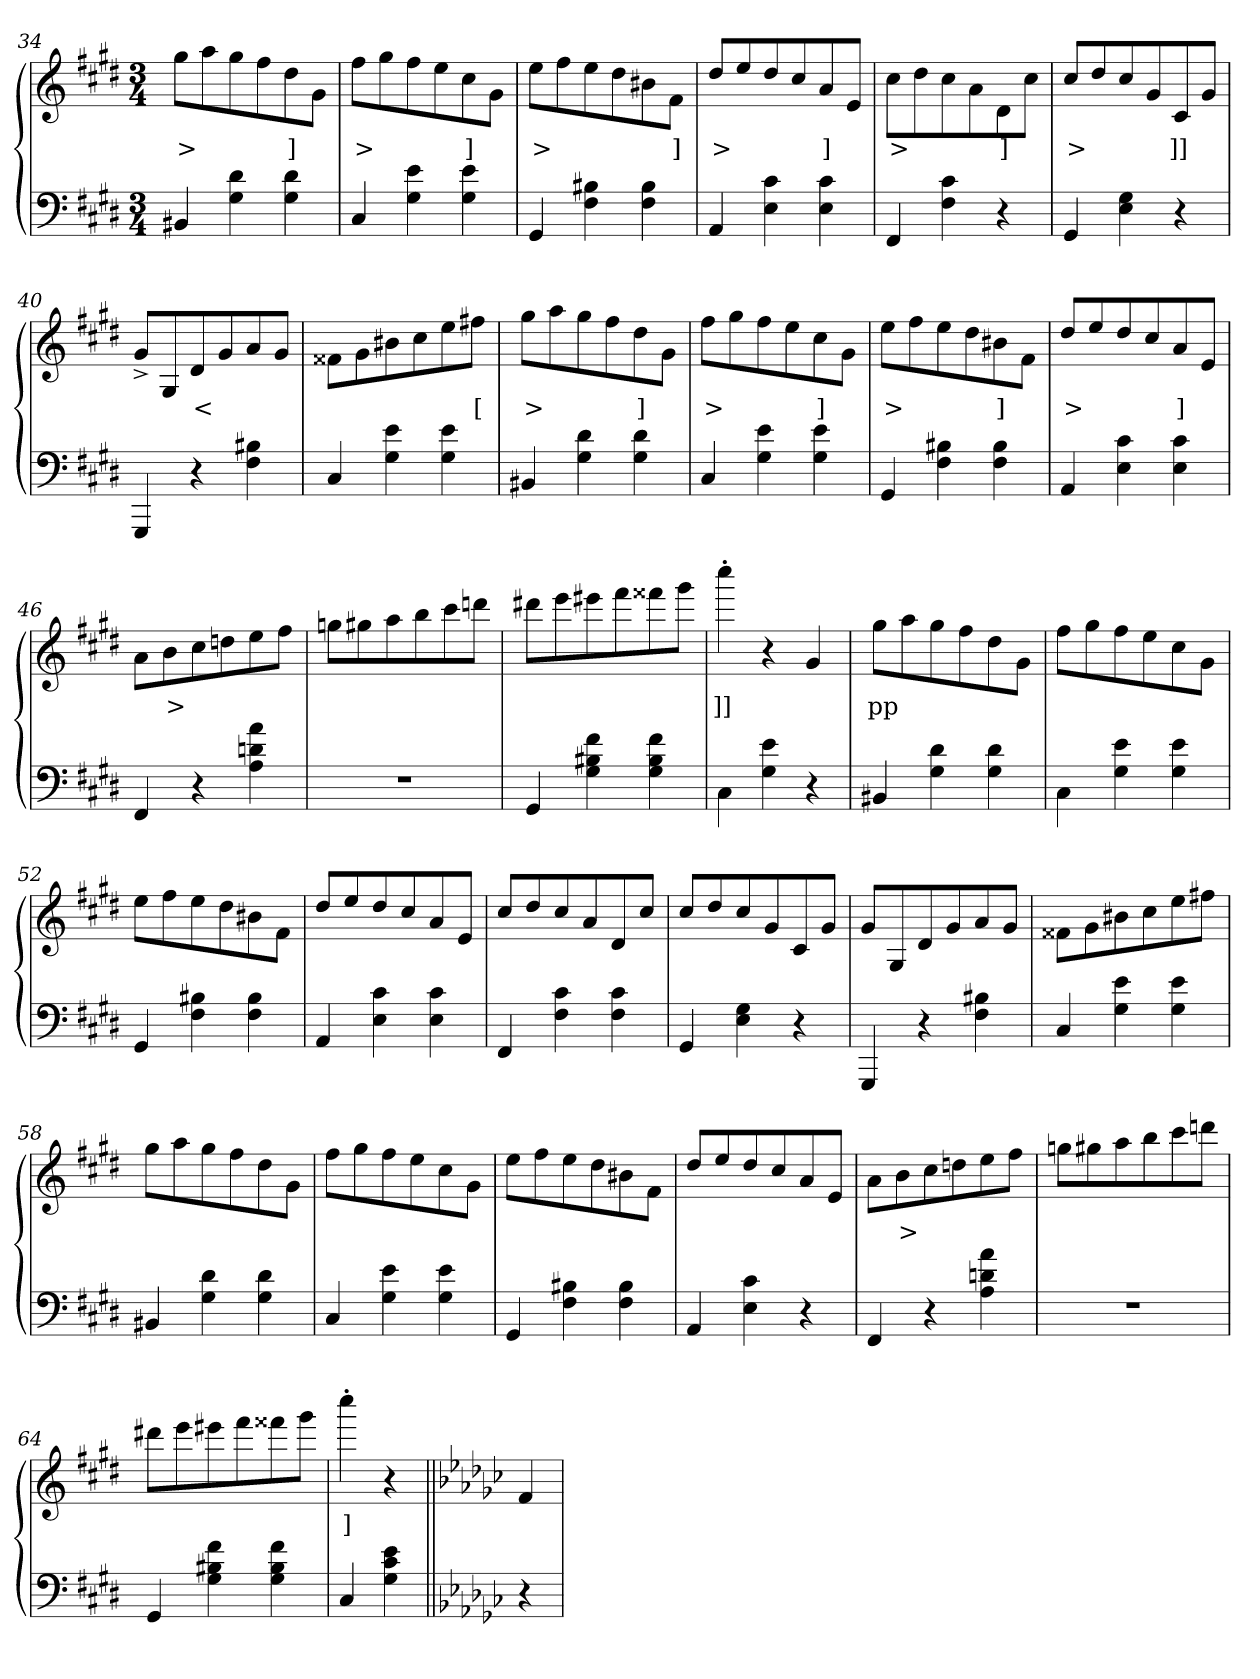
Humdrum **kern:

**kern	**kern	**text
*part2	*part1	*part1
*staff2	*staff1	*staff1
*clefF4	*clefG2	*
*k[f#c#g#d#]	*k[f#c#g#d#]	*
*M3/4	*M3/4	*
=34	=34	=34
4BB#X	8gg#L	>
.	8aa	.
4d# 4G#	8gg#	.
.	8ff#	.
4d# 4G#	8dd#	]
.	8g#J	.
=35	=35	=35
4C#	8ff#L	>
.	8gg#	.
4e 4G#	8ff#	.
.	8ee	.
4e 4G#	8cc#	]
.	8g#J	.
=36	=36	=36
4GG#	8eeL	>
.	8ff#	.
4B#X 4F#	8ee	.
.	8dd#	.
4B# 4F#	8b#X	.
.	8f#J	]
=37	=37	=37
4AA	8dd#L	>
.	8ee	.
4c# 4E	8dd#	.
.	8cc#	.
4c# 4E	8a	]
.	8eJ	.
=38	=38	=38
4FF#	8cc#\L	>
.	8dd#	.
4c# 4F#	8cc#	.
.	8a	.
4r	8d#	]
.	8cc#J	.
=39	=39	=39
4GG#	8cc#L	>
.	8dd#	.
4G# 4E	8cc#	.
.	8g#	.
4r	8c#	]]
.	8g#J	.
=40	=40	=40
4GGG#	8g#^>L	.
.	8G#	.
4r	8d#	<
.	8g#	.
4B#X 4F#	8a	.
.	8g#J	.
=41	=41	=41
4C#	8f##XL	.
.	8g#	.
4e 4G#	8b#X	.
.	8cc#	.
4e 4G#	8ee	.
.	8ff#XJ	[
=42	=42	=42
4BB#X	8gg#L	>
.	8aa	.
4d# 4G#	8gg#	.
.	8ff#	.
4d# 4G#	8dd#	]
.	8g#J	.
=43	=43	=43
4C#	8ff#L	>
.	8gg#	.
4e 4G#	8ff#	.
.	8ee	.
4e 4G#	8cc#	]
.	8g#J	.
=44	=44	=44
4GG#	8eeL	>
.	8ff#	.
4B#X 4F#	8ee	.
.	8dd#	.
4B# 4F#	8b#X	]
.	8f#J	.
=45	=45	=45
4AA	8dd#L	>
.	8ee	.
4c# 4E	8dd#	.
.	8cc#	.
4c# 4E	8a	]
.	8eJ	.
=46	=46	=46
4FF#	8aL	.
.	8b	>
4r	8cc#	.
.	8ddn	.
4a 4dn 4A	8ee	.
.	8ff#J	.
=47	=47	=47
2.r	8ggnL	.
.	8gg#X	.
.	8aa	.
.	8bb	.
.	8ccc#	.
.	8dddnJ	.
=48	=48	=48
4GG#	8ddd#XL	.
.	8eee	.
4f# 4B#X 4G#	8eee#X	.
.	8fff#	.
4f# 4B# 4G#	8fff##X	.
.	8ggg#J	.
=49	=49	=49
4C#\	4cccc#'>	]]
4e 4G#	4r	.
4r	4g#	.
=50	=50	=50
4BB#X	8gg#L	pp
.	8aa	.
4d# 4G#	8gg#	.
.	8ff#	.
4d# 4G#	8dd#	.
.	8g#J	.
=51	=51	=51
4C#\	8ff#L	.
.	8gg#	.
4e 4G#	8ff#	.
.	8ee	.
4e 4G#	8cc#	.
.	8g#J	.
=52	=52	=52
4GG#	8eeL	.
.	8ff#	.
4B#X 4F#	8ee	.
.	8dd#	.
4B# 4F#	8b#X	.
.	8f#J	.
=53	=53	=53
4AA	8dd#L	.
.	8ee	.
4c# 4E	8dd#	.
.	8cc#	.
4c# 4E	8a	.
.	8eJ	.
=54	=54	=54
4FF#	8cc#L	.
.	8dd#	.
4c# 4F#	8cc#	.
.	8a	.
4c# 4F#	8d#	.
.	8cc#J	.
=55	=55	=55
4GG#	8cc#L	.
.	8dd#	.
4G# 4E	8cc#	.
.	8g#	.
4r	8c#	.
.	8g#J	.
=56	=56	=56
4GGG#	8g#L	.
.	8G#	.
4r	8d#	.
.	8g#	.
4B#X 4F#	8a	.
.	8g#J	.
=57	=57	=57
4C#	8f##XL	.
.	8g#	.
4e 4G#	8b#X	.
.	8cc#	.
4e 4G#	8ee	.
.	8ff#XJ	.
=58	=58	=58
4BB#X	8gg#L	.
.	8aa	.
4d# 4G#	8gg#	.
.	8ff#	.
4d# 4G#	8dd#	.
.	8g#J	.
=59	=59	=59
4C#	8ff#L	.
.	8gg#	.
4e 4G#	8ff#	.
.	8ee	.
4e 4G#	8cc#	.
.	8g#J	.
=60	=60	=60
4GG#	8eeL	.
.	8ff#	.
4B#X 4F#	8ee	.
.	8dd#	.
4B# 4F#	8b#X	.
.	8f#J	.
=61	=61	=61
4AA	8dd#L	.
.	8ee	.
4c# 4E	8dd#	.
.	8cc#	.
4r	8a	.
.	8eJ	.
=62	=62	=62
4FF#	8aL	.
.	8b	>
4r	8cc#	.
.	8ddn	.
4a 4dn 4A	8ee	.
.	8ff#J	.
=63	=63	=63
2.r	8ggnL	.
.	8gg#X	.
.	8aa	.
.	8bb	.
.	8ccc#	.
.	8dddnJ	.
=64	=64	=64
4GG#	8ddd#XL	.
.	8eee	.
4f# 4B#X 4G#	8eee#X	.
.	8fff#	.
4f# 4B# 4G#	8fff##X	.
.	8ggg#J	.
=65	=65	=65
4C#	4cccc#'>	]
4e 4c# 4G#	4r	.
=66||	=66||	=66||
*k[b-e-a-d-g-c-]	*k[b-e-a-d-g-c-]	*
4r	4f	.
=	=	=
*-	*-	*-
